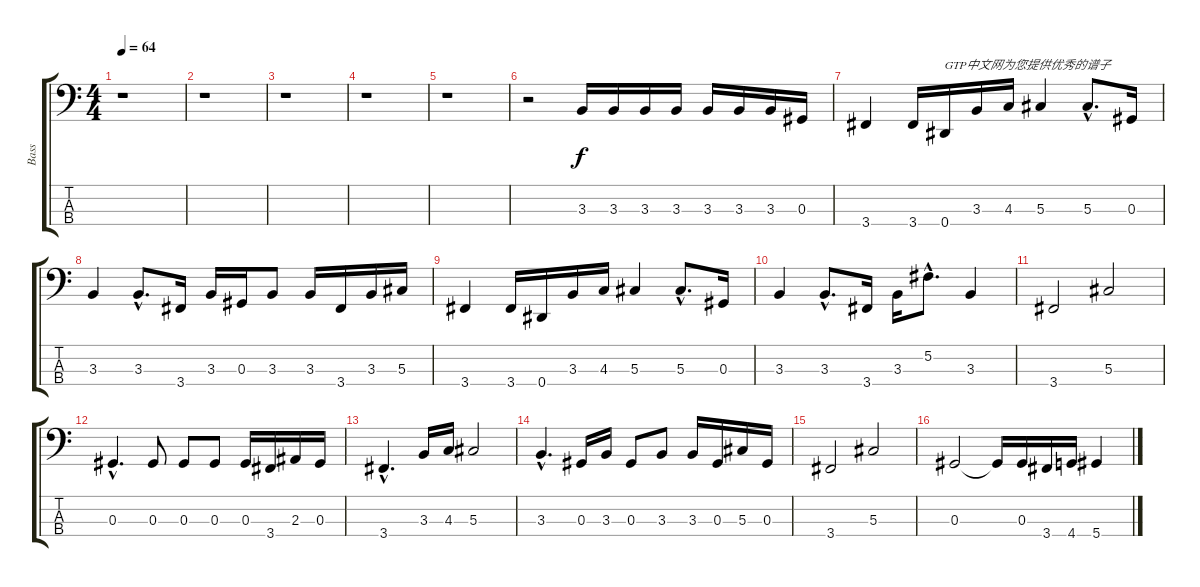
\track ("Bass" "Bass") {instrument electricbassfinger}
\staff {score tabs}
\tuning (Gb2 Db2 Ab1 Eb1) {hide}
\ts (4 4)
\tempo 64
\clef f4
\ks c
r.1{dy f instrument electricbassfinger} |
r.1 |
r.1 |
r.1 |
r.1 |
r.2 3.3.16 3.3.16 3.3.16 3.3.16 3.3.16 3.3.16 3.3.16 0.3.16 |
3.4.4 3.4.16 0.4.16{txt "GTP中文网为您提供优秀的谱子"} 3.3.16 4.3.16 5.3.4 5.3{hac}.8{d} 0.3.16 |
3.3.4 3.3{hac}.8{d} 3.4.16 3.3.16 0.3.16 3.3.8 3.3.16 3.4.16 3.3.16 5.3.16 |
3.4.4 3.4.16 0.4.16 3.3.16 4.3.16 5.3.4 5.3{hac}.8{d} 0.3.16 |
3.3.4 3.3{hac}.8{d} 3.4.16 3.3.16 5.2{hac}.8{d} 3.3.4 |
3.4.2 5.3.2 |
0.3{hac}.4{d} 0.3.8 0.3.8 0.3.8 0.3.16 3.4.16 2.3.16 0.3.16 |
3.4{hac}.4{d} 3.3.16 4.3.16 5.3.2 |
3.3{hac}.4{d} 0.3.16 3.3.16 0.3.8 3.3.8 3.3.16 0.3.16 5.3.16 0.3.16 |
3.4.2 5.3.2 |
0.3.2 0.3{t}.16 0.3.16 3.4.16 4.4.16 5.4.4
